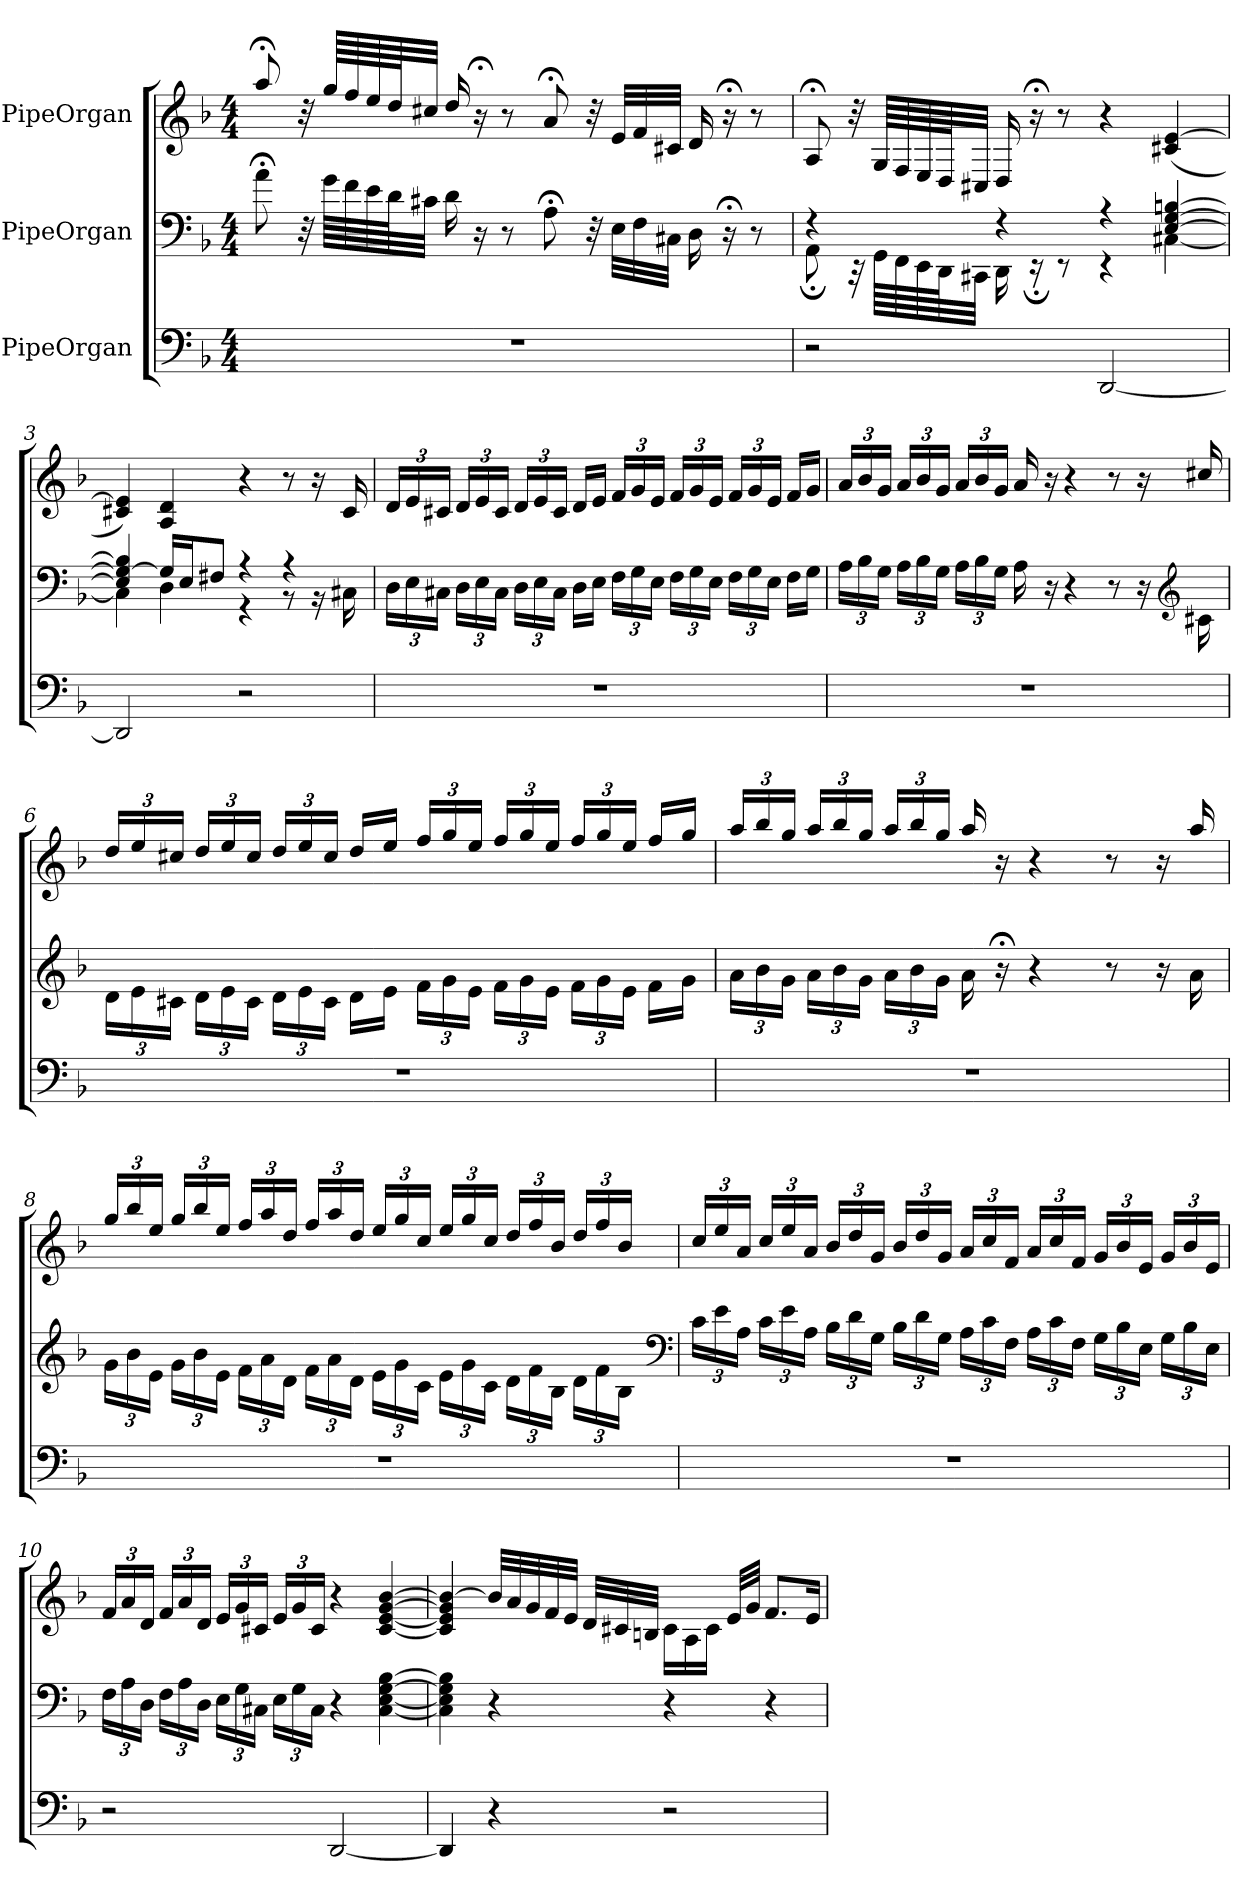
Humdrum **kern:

**kern	**kern	**kern
*part3	*part2	*part1
*staff3	*staff2	*staff1
*I"PipeOrgan	*I"PipeOrgan	*I"PipeOrgan
*clefF4	*clefF4	*clefG2
*k[b-]	*k[b-]	*k[b-]
*M4/4	*M4/4	*M4/4
*MM60	*MM60	*MM60
=1	=1	=1
1r	8a;<\	8aa;</
.	32r	32r
.	64g\LLLL	64gg/LLLL
.	64f\	64ff/
.	64e\	64ee/
.	64d\J	64dd/J
.	32c#X\JJJ	32cc#X/JJJ
.	16d\	16dd/
.	16r	16r;<
.	8r	8r
.	8A;<\	8a;</
.	32r	32r
.	32E\LLL	32e/LLL
.	32F\	32f/
.	32C#X\JJJ	32c#X/JJJ
.	16D\	16d/
.	16r;<	16r;<
.	8r	8r
=2	=2	=2
*	*^	*
2r	4r	8AA;<\	8A;</
.	.	32r	32r
.	.	64GG\LLLL	64G/LLLL
.	.	64FF\	64F/
.	.	64EE\	64E/
.	.	64DD\J	64D/J
.	.	32CC#X\JJJ	32C#X/JJJ
.	4r	16DD\	16D/
.	.	16r;<	16r;<
.	.	8r	8r
[2DD/	4r	4r	4r
.	[4E/ [4G/ [4Bn/	[4C#X\	(4c#X/ [4e/
=3	=3	=3	=3
2DD/]	4E]/ 4G_/ 4Bn]/	4C#\]	4c#X/ 4e]/)
.	16G/LL]	4D\	4A/ 4d/
.	16E/J	.	.
.	8F#X/J	.	.
2r	4r	4r	4r
.	4r	8r	8r
.	.	16r	16r
.	.	16C#X\	16c#/
*	*v	*v	*
=4	=4	=4
*	*	*MM80
1r	24D\LL	24d/LL
.	24E\	24e/
.	24C#X\JJ	24c#X/JJ
.	24D\LL	24d/LL
.	24E\	24e/
.	24C#\JJ	24c#/JJ
.	24D\LL	24d/LL
.	24E\	24e/
.	24C#\JJ	24c#/JJ
.	16D\LL	16d/LL
.	16E\JJ	16e/JJ
.	24F\LL	24f/LL
.	24G\	24g/
.	24E\JJ	24e/JJ
.	24F\LL	24f/LL
.	24G\	24g/
.	24E\JJ	24e/JJ
.	24F\LL	24f/LL
.	24G\	24g/
.	24E\JJ	24e/JJ
.	16F\LL	16f/LL
.	16G\JJ	16g/JJ
=5	=5	=5
1r	24A\LL	24a/LL
.	24B-\	24b-/
.	24G\JJ	24g/JJ
.	24A\LL	24a/LL
.	24B-\	24b-/
.	24G\JJ	24g/JJ
.	24A\LL	24a/LL
.	24B-\	24b-/
.	24G\JJ	24g/JJ
.	16A\	16a/
.	16r	16r
.	4r	4r
.	8r	8r
.	16r	16r
*	*clefG2	*
.	16c#X\	16cc#X/
=6	=6	=6
1r	24d\LL	24dd/LL
.	24e\	24ee/
.	24c#X\JJ	24cc#X/JJ
.	24d\LL	24dd/LL
.	24e\	24ee/
.	24c#\JJ	24cc#/JJ
.	24d\LL	24dd/LL
.	24e\	24ee/
.	24c#\JJ	24cc#/JJ
.	16d\LL	16dd/LL
.	16e\JJ	16ee/JJ
.	24f\LL	24ff/LL
.	24g\	24gg/
.	24e\JJ	24ee/JJ
.	24f\LL	24ff/LL
.	24g\	24gg/
.	24e\JJ	24ee/JJ
.	24f\LL	24ff/LL
.	24g\	24gg/
.	24e\JJ	24ee/JJ
.	16f\LL	16ff/LL
.	16g\JJ	16gg/JJ
=7	=7	=7
1r	24a\LL	24aa/LL
.	24b-\	24bb-/
.	24g\JJ	24gg/JJ
.	24a\LL	24aa/LL
.	24b-\	24bb-/
.	24g\JJ	24gg/JJ
.	24a\LL	24aa/LL
.	24b-\	24bb-/
.	24g\JJ	24gg/JJ
.	16a\	16aa/
.	16r;<	16r
.	4r	4r
.	8r	8r
.	16r	16r
.	16a\	16aa/
=8	=8	=8
1r	24g\LL	24gg/LL
.	24b-\	24bb-/
.	24e\JJ	24ee/JJ
.	24g\LL	24gg/LL
.	24b-\	24bb-/
.	24e\JJ	24ee/JJ
.	24f\LL	24ff/LL
.	24a\	24aa/
.	24d\JJ	24dd/JJ
.	24f\LL	24ff/LL
.	24a\	24aa/
.	24d\JJ	24dd/JJ
.	24e\LL	24ee/LL
.	24g\	24gg/
.	24c\JJ	24cc/JJ
.	24e\LL	24ee/LL
.	24g\	24gg/
.	24c\JJ	24cc/JJ
.	24d\LL	24dd/LL
.	24f\	24ff/
.	24B-\JJ	24b-/JJ
.	24d\LL	24dd/LL
.	24f\	24ff/
.	24B-\JJ	24b-/JJ
*	*clefF4	*
=9	=9	=9
1r	24c\LL	24cc/LL
.	24e\	24ee/
.	24A\JJ	24a/JJ
.	24c\LL	24cc/LL
.	24e\	24ee/
.	24A\JJ	24a/JJ
.	24B-\LL	24b-/LL
.	24d\	24dd/
.	24G\JJ	24g/JJ
.	24B-\LL	24b-/LL
.	24d\	24dd/
.	24G\JJ	24g/JJ
.	24A\LL	24a/LL
.	24c\	24cc/
.	24F\JJ	24f/JJ
.	24A\LL	24a/LL
.	24c\	24cc/
.	24F\JJ	24f/JJ
.	24G\LL	24g/LL
.	24B-\	24b-/
.	24E\JJ	24e/JJ
.	24G\LL	24g/LL
.	24B-\	24b-/
.	24E\JJ	24e/JJ
=10	=10	=10
2r	24F\LL	24f/LL
.	24A\	24a/
.	24D\JJ	24d/JJ
.	24F\LL	24f/LL
.	24A\	24a/
.	24D\JJ	24d/JJ
.	24E\LL	24e/LL
.	24G\	24g/
.	24C#X\JJ	24c#X/JJ
.	24E\LL	24e/LL
.	24G\	24g/
.	24C#\JJ	24c#/JJ
[2DD/	4r	4r
.	[4C#\ [4E\ [4G\ [4B-\	[4c#/ [4e/ [4g/ [4b-/
=11	=11	=11
4DD/]	4C#]\ 4E]\ 4G]\ 4B-]\	4c#]/ 4e]/ 4g]/ 4b-_/
4r	4r	32b-/LLL]
.	.	32a/
.	.	32g/
.	.	32f/
.	.	32e/JJJ
.	.	32d/LLL
.	.	32c#X/
.	.	32Bn/JJJ
2r	4r	16c#\LL
.	.	16A\
.	.	16c#\JJ
.	.	32e/LLL
.	.	32g/JJJ
.	4r	8.f/L
.	.	16e/Jk
=	=	=
*-	*-	*-
